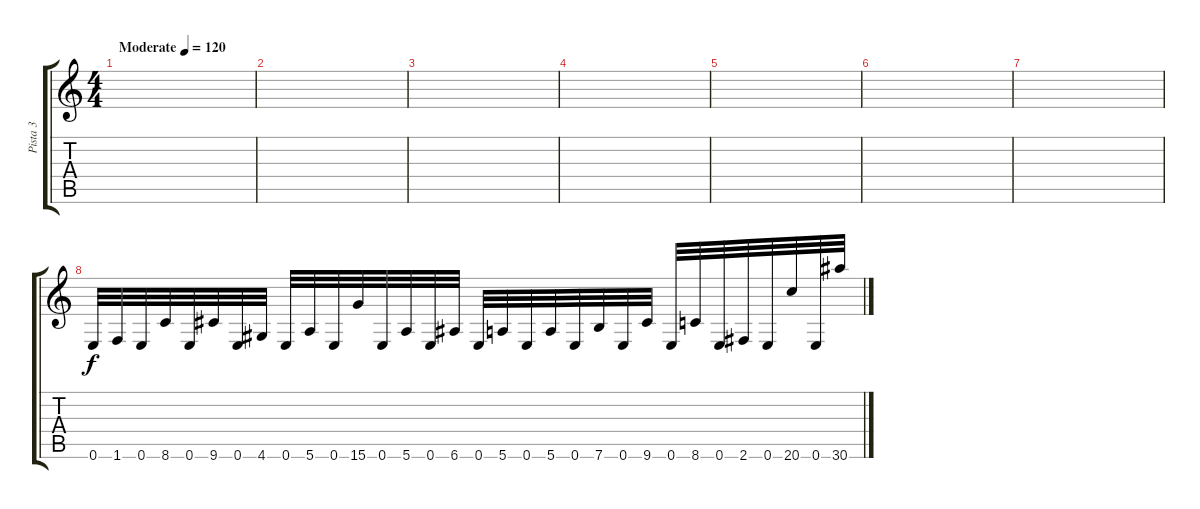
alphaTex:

\track ("Pista 3" "Pista 3") {instrument acousticguitarsteel}
\staff {score tabs}
\tuning (E4 B3 G3 D3 A2 E2) {hide}
\ts (4 4)
\tempo (120 "Moderate")
\clef g2
\ks c
|
|
|
|
|
|
|
0.6.32 1.6.32 0.6.32 8.6.32 0.6.32 9.6.32 0.6.32 4.6.32 0.6.32 5.6.32 0.6.32 15.6.32 0.6.32 5.6.32 0.6.32 6.6.32 0.6.32 5.6.32 0.6.32 5.6.32 0.6.32 7.6.32 0.6.32 9.6.32 0.6.32 8.6.32 0.6.32 2.6.32 0.6.32 20.6.32 0.6.32 30.6.32
